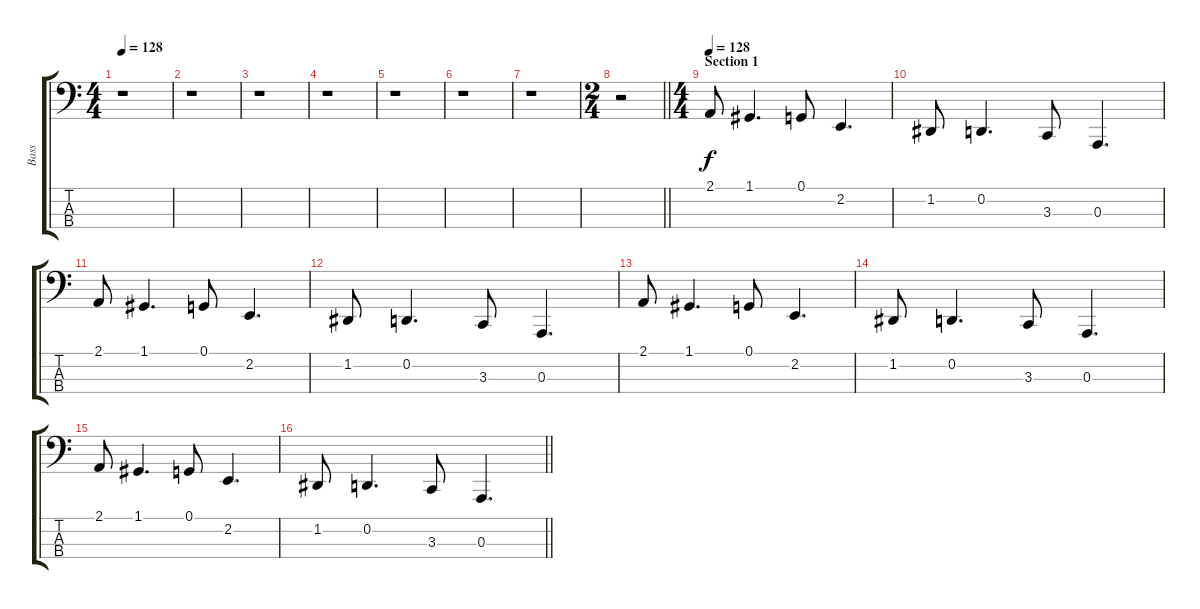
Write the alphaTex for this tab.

\track ("Bass" "Bass") {instrument sitar}
\staff {score tabs}
\tuning (G2 D2 A1 E1) {hide}
\ts (4 4)
\tempo 128
\clef f4
\ks c
r.1{dy f} |
r.1 |
r.1 |
r.1 |
r.1 |
r.1 |
r.1 |
\ts (2 4)
\barLineRight lightlight
r.2 |
\ts (4 4)
\section ("" "Section 1")
\tempo 128
2.1.8 1.1.4{d} 0.1.8 2.2.4{d} |
1.2.8 0.2.4{d} 3.3.8 0.3.4{d} |
2.1.8 1.1.4{d} 0.1.8 2.2.4{d} |
1.2.8 0.2.4{d} 3.3.8 0.3.4{d} |
2.1.8 1.1.4{d} 0.1.8 2.2.4{d} |
1.2.8 0.2.4{d} 3.3.8 0.3.4{d} |
2.1.8 1.1.4{d} 0.1.8 2.2.4{d} |
\barLineRight lightlight
1.2.8 0.2.4{d} 3.3.8 0.3.4{d}
